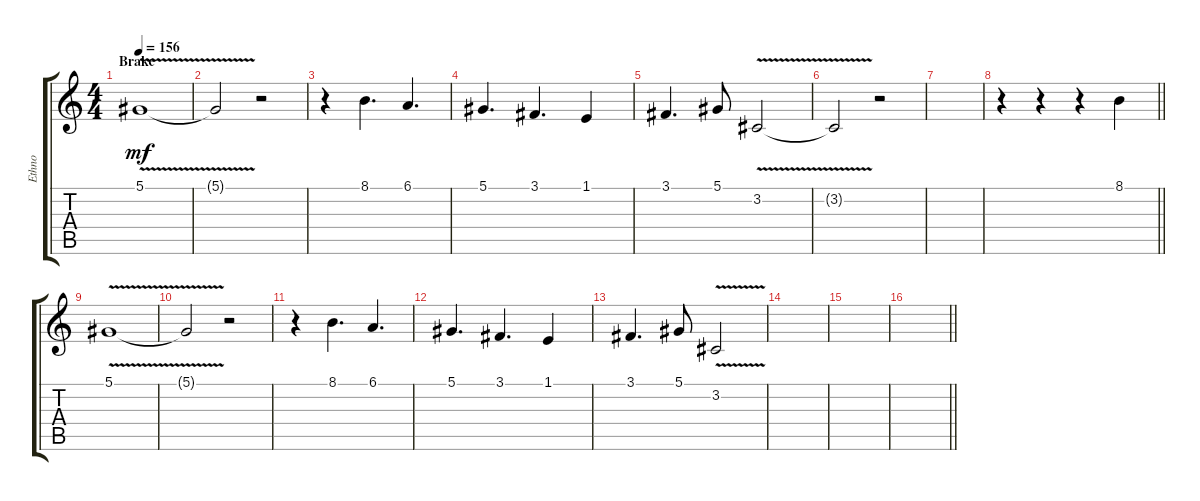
\track ("Ethno" "Ethno") {instrument shanai}
\staff {score tabs}
\tuning (Eb4 Bb3 Gb3 Db3 Ab2 Eb2) {hide}
\ts (4 4)
\section ("" "Brake")
\tempo 156
\clef g2
\ks c
5.1{v}.1{dy mf instrument shanai} |
5.1{t}.2 r.2 |
r.4 8.1.4{d} 6.1.4{d} |
5.1.4{d} 3.1.4{d} 1.1.4 |
3.1.4{d} 5.1.8 3.2{v}.2 |
3.2{t}.2 r.2 |
|
\barLineRight lightlight
r.4 r.4 r.4 8.1.4 |
5.1{v}.1 |
5.1{t}.2 r.2 |
r.4 8.1.4{d} 6.1.4{d} |
5.1.4{d} 3.1.4{d} 1.1.4 |
3.1.4{d} 5.1.8 3.2{v}.2 |
|
|
\barLineRight lightlight
